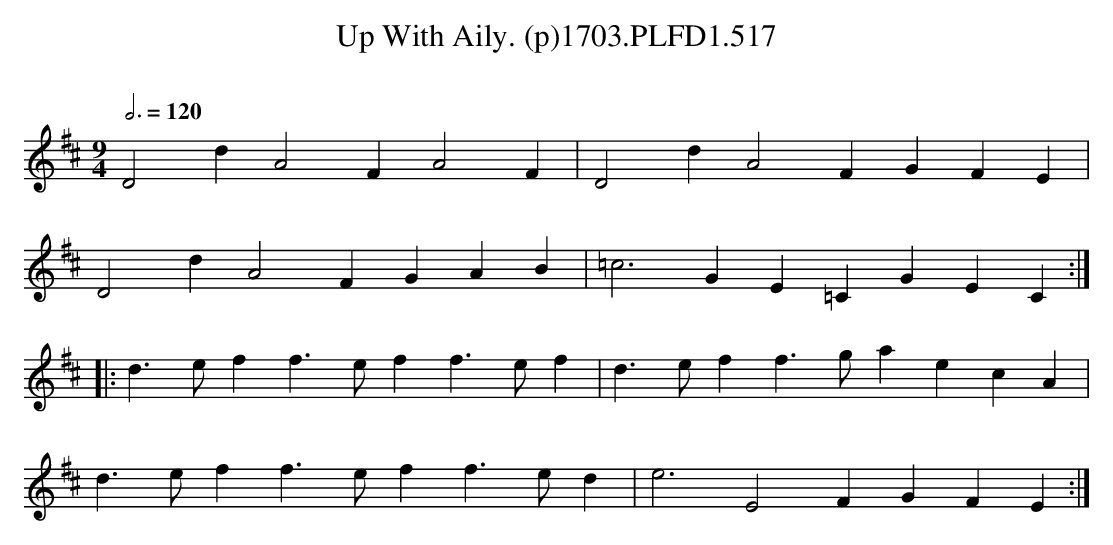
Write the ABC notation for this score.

X:1
T:Up With Aily. (p)1703.PLFD1.517
M:9/4
L:1/4
Q:3/4=120
O:
K:D
D2dA2FA2F|D2dA2FGFE|
D2dA2FGAB|=c3GE=CGEC:|
|:d>eff>eff>ef|d>eff>gaecA|
d>eff>eff>ed|e3E2FGFE:|
